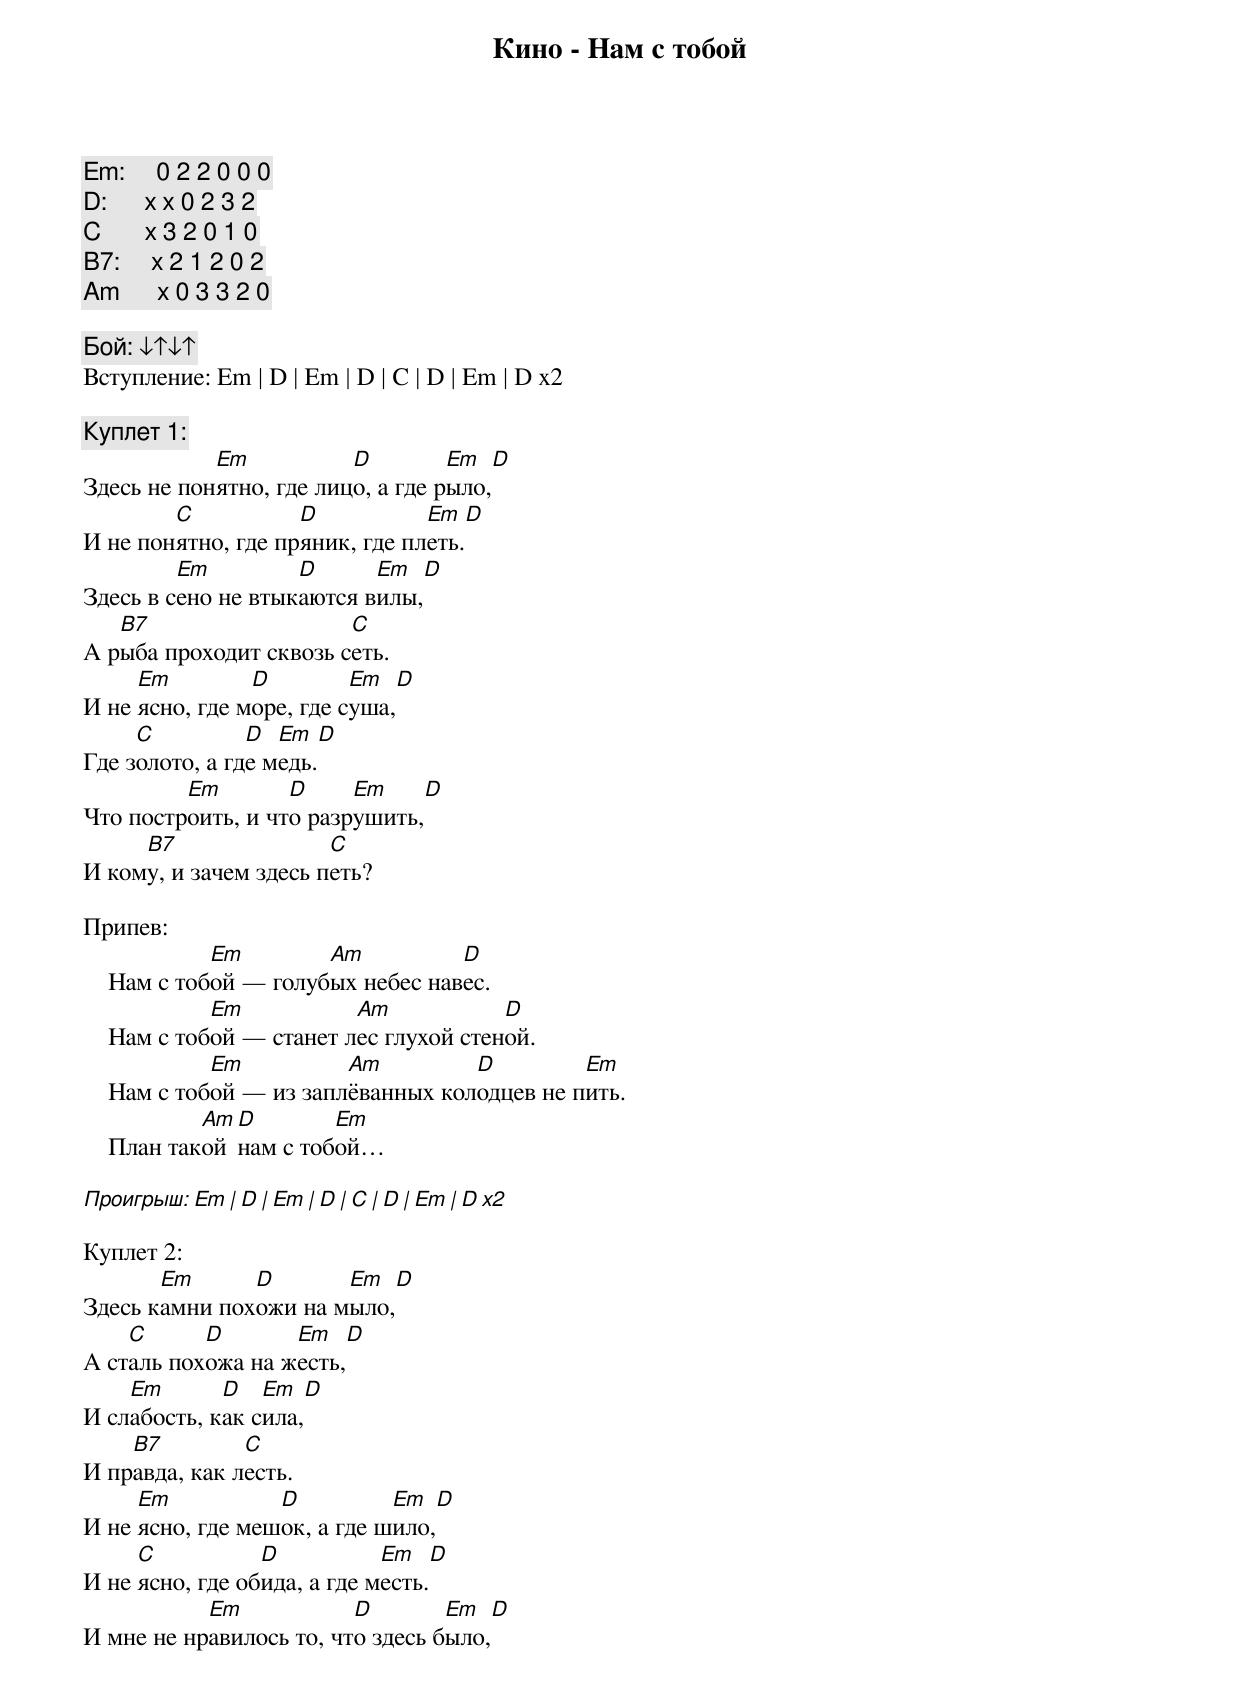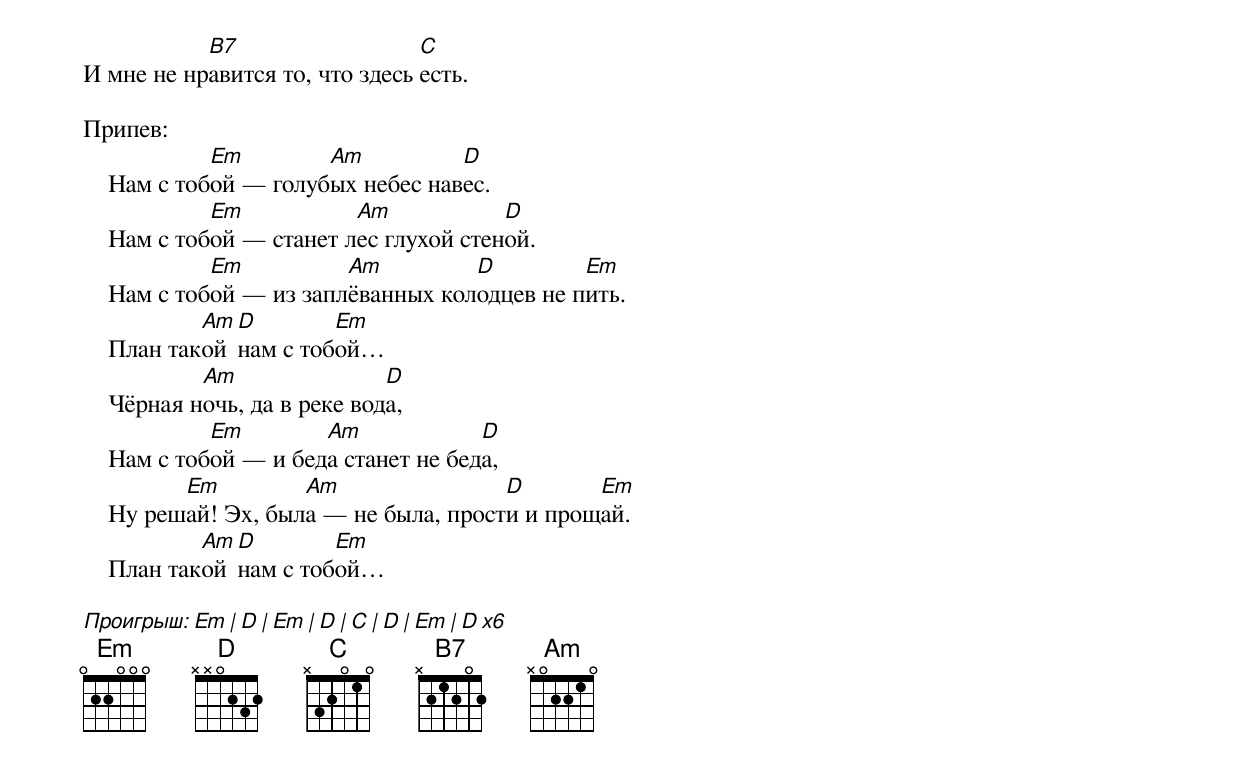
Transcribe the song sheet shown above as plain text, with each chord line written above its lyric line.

Кино - Нам с тобой

Em:     0 2 2 0 0 0
D:      x x 0 2 3 2
C       x 3 2 0 1 0
B7:     x 2 1 2 0 2
Am      x 0 3 3 2 0

Бой: ↓↑↓↑
Вступление: Em | D | Em | D | C | D | Em | D x2

Куплет 1:
            Em           D         Em    D
Здесь не понятно, где лицо, а где рыло,
        C           D           Em     D
И не понятно, где пряник, где плеть.
         Em         D      Em     D
Здесь в сено не втыкаются вилы,
   B7                   C
А рыба проходит сквозь сеть.
     Em         D         Em    D
И не ясно, где море, где суша,
     C          D  Em    D
Где золото, а где медь.
         Em        D     Em     D
Что построить, и что разрушить,
     B7                C
И кому, и зачем здесь петь?

Припев:
             Em        Am          D
    Нам с тобой — голубых небес навес.
             Em           Am            D
    Нам с тобой — станет лес глухой стеной.
             Em          Am         D         Em
    Нам с тобой — из заплёванных колодцев не пить.
            Am D        Em
    План такой нам с тобой…

Проигрыш: Em | D | Em | D | C | D | Em | D x2

Куплет 2:
       Em      D       Em    D
Здесь камни похожи на мыло,
    C      D       Em    D
А сталь похожа на жесть,
    Em       D   Em   D
И слабость, как сила,
    B7         C
И правда, как лесть.
     Em           D          Em    D
И не ясно, где мешок, а где шило,
     C           D           Em   D
И не ясно, где обида, а где месть.
           Em            D        Em   D
И мне не нравилось то, что здесь было,
           B7                   C
И мне не нравится то, что здесь есть.

Припев:
             Em        Am          D
    Нам с тобой — голубых небес навес.
             Em           Am            D
    Нам с тобой — станет лес глухой стеной.
             Em          Am         D         Em
    Нам с тобой — из заплёванных колодцев не пить.
            Am D        Em
    План такой нам с тобой…
            Am                D
    Чёрная ночь, да в реке вода,
             Em        Am             D
    Нам с тобой — и беда станет не беда,
          Em         Am                D       Em
    Ну решай! Эх, была — не была, прости и прощай.
            Am D        Em
    План такой нам с тобой…

Проигрыш: Em | D | Em | D | C | D | Em | D x6
